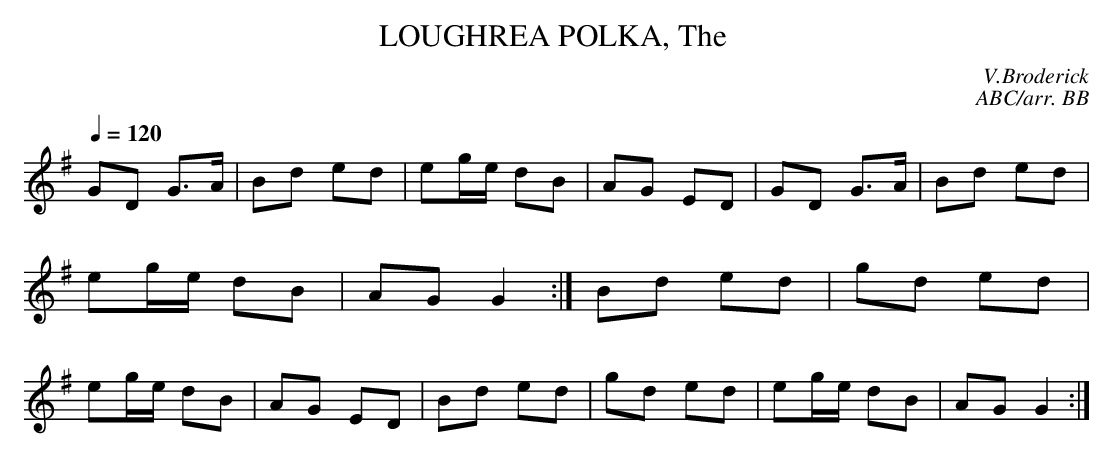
X:1
T:LOUGHREA POLKA, The \
C:V.Broderick\
C:ABC/arr. BB\
quarter notes in 2/4 time. \
M:2/4\
L:1/8\
Q:1/4=120\
K:G\
GD G>A|Bd ed|eg/e/ dB|AG ED|\
GD G>A|Bd ed|eg/e/ dB|AG G2:|\
Bd ed|gd ed|eg/e/ dB|AG ED|\
Bd ed|gd ed|eg/e/ dB|AG G2:|\
\
\
